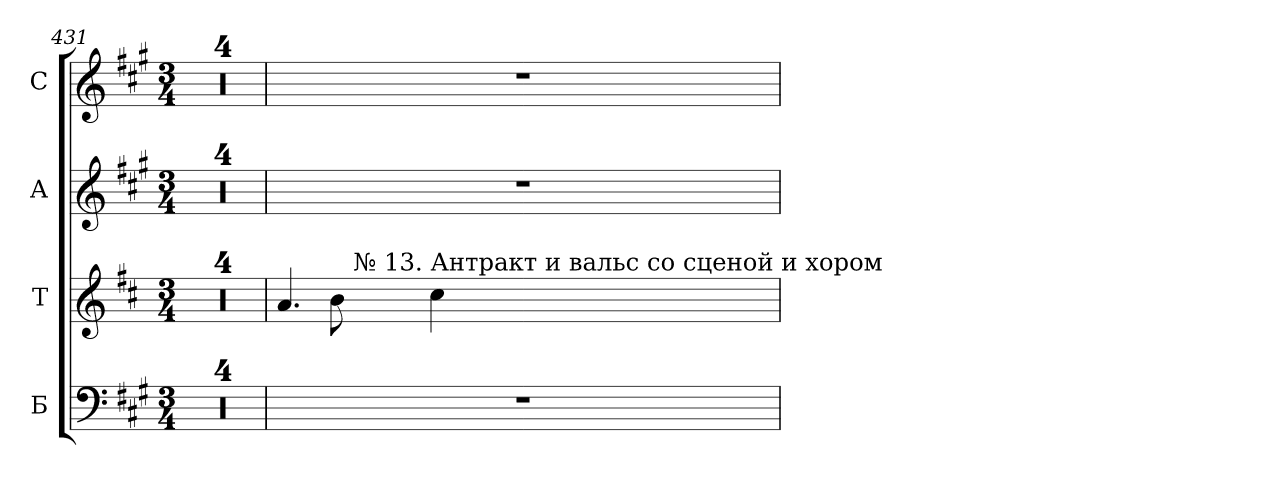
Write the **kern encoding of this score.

**kern	**kern	**kern	**kern
*part4	*part3	*part2	*part1
*staff4	*staff3	*staff2	*staff1
*I"Б	*I"Т	*I"А	*I"С
*clefF4	*clefG2	*clefG2	*clefG2
*k[f#c#g#]	*k[f#c#]	*k[f#c#g#]	*k[f#c#g#]
*A:	*D:	*A:	*A:
*M3/4	*M3/4	*M3/4	*M3/4
=431	=431	=431	=431
2.r	2.r	2.r	2.r
=432	=432	=432	=432
2.r	2.r	2.r	2.r
=433	=433	=433	=433
2.r	2.r	2.r	2.r
=434	=434	=434	=434
2.r	2.r	2.r	2.r
=435	=435	=435	=435
*	*^	*	*
2.r	4.a/	4...ryy	2.r	2.r
.	8b\	.	.	.
!	!	!LO:TX:a:t=№ 13. Антракт и вальс со сценой и хором	!	!
.	.	4ryy	.	.
.	4cc#\	.	.	.
.	.	32ryy	.	.
*	*v	*v	*	*
=	=	=	=
*-	*-	*-	*-
